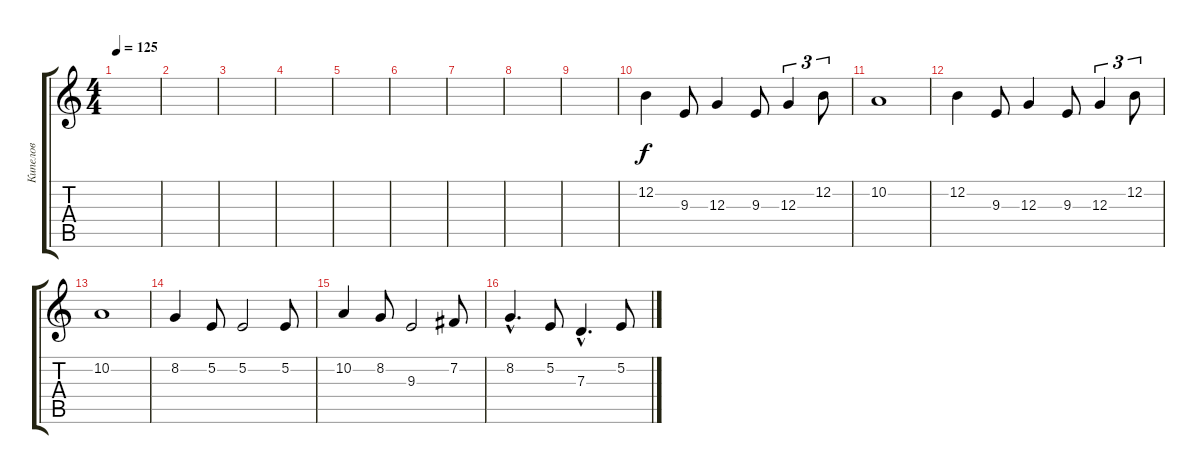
\track ("Кипелов" "Кипелов") {instrument violin}
\staff {score tabs}
\tuning (E4 B3 G3 D3 A2 E2) {hide}
\ts (4 4)
\tempo 125
\clef g2
\ks c
|
|
|
|
|
|
|
|
|
12.2.4 9.3.8 12.3.4 9.3.8 12.3.4{tu (3 2)} 12.2.8{tu (3 2)} |
10.2.1 |
12.2.4 9.3.8 12.3.4 9.3.8 12.3.4{tu (3 2)} 12.2.8{tu (3 2)} |
10.2.1 |
8.2.4 5.2.8 5.2.2 5.2.8 |
10.2.4 8.2.8 9.3.2 7.2.8 |
8.2{hac}.4{d} 5.2.8 7.3{hac}.4{d} 5.2.8
